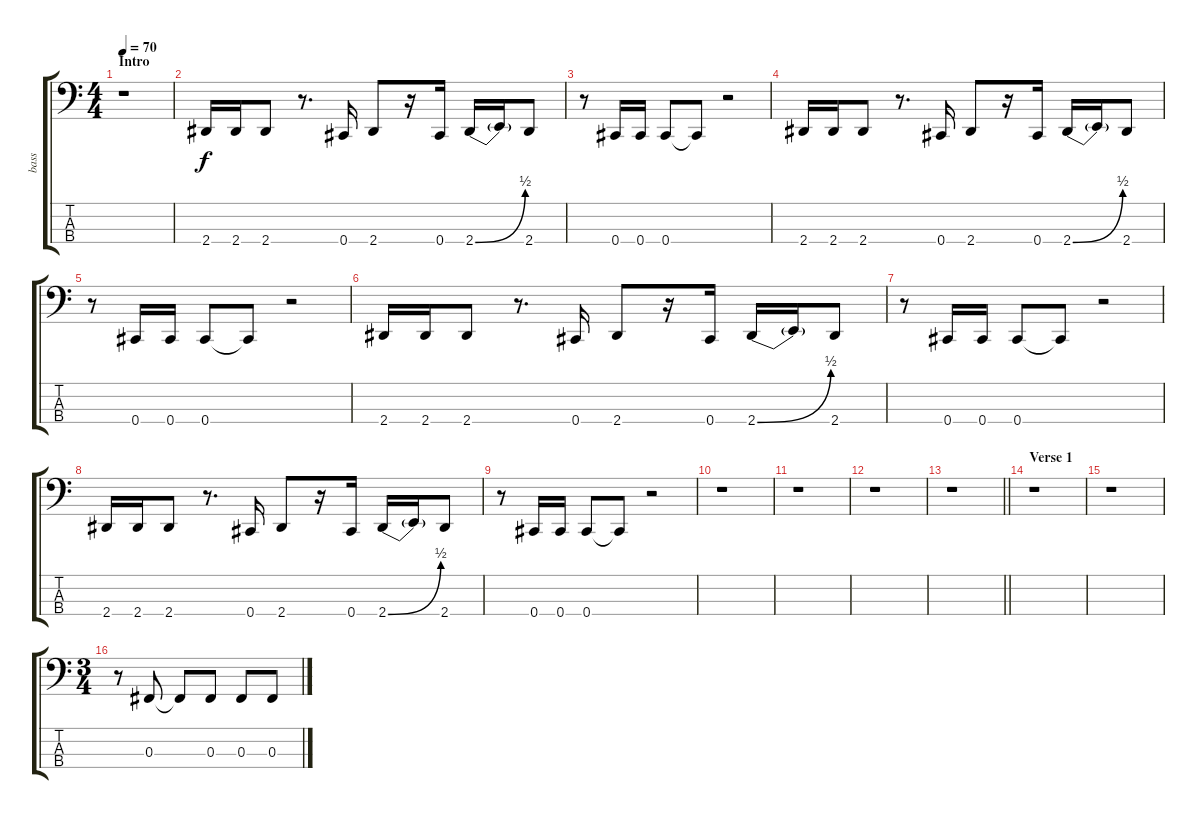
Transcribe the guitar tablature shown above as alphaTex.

\track ("bass" "bass") {instrument electricbasspick}
\staff {score tabs}
\tuning (E2 B1 Gb1 Db1) {hide}
\ts (4 4)
\section ("" "Intro")
\tempo 70
\clef f4
\ks c
r.1{dy f instrument electricbasspick} |
2.4.16 2.4.16 2.4.8 r.8{d} 0.4.16 2.4.8 r.16 0.4.16 2.4{be (bend 0 0 60 2)}.16 2.4{t}.16 2.4.8 |
r.8 0.4.16 0.4.16 0.4.8 0.4{t}.8 r.2 |
2.4.16 2.4.16 2.4.8 r.8{d} 0.4.16 2.4.8 r.16 0.4.16 2.4{be (bend 0 0 60 2)}.16 2.4{t}.16 2.4.8 |
r.8 0.4.16 0.4.16 0.4.8 0.4{t}.8 r.2 |
2.4.16 2.4.16 2.4.8 r.8{d} 0.4.16 2.4.8 r.16 0.4.16 2.4{be (bend 0 0 60 2)}.16 2.4{t}.16 2.4.8 |
r.8 0.4.16 0.4.16 0.4.8 0.4{t}.8 r.2 |
2.4.16 2.4.16 2.4.8 r.8{d} 0.4.16 2.4.8 r.16 0.4.16 2.4{be (bend 0 0 60 2)}.16 2.4{t}.16 2.4.8 |
r.8 0.4.16 0.4.16 0.4.8 0.4{t}.8 r.2 |
r.1 |
r.1 |
r.1 |
\barLineRight lightlight
r.1 |
\section ("" "Verse 1")
r.1 |
r.1 |
\ts (3 4)
r.8 0.3.8 0.3{t}.8 0.3.8 0.3.8 0.3.8
